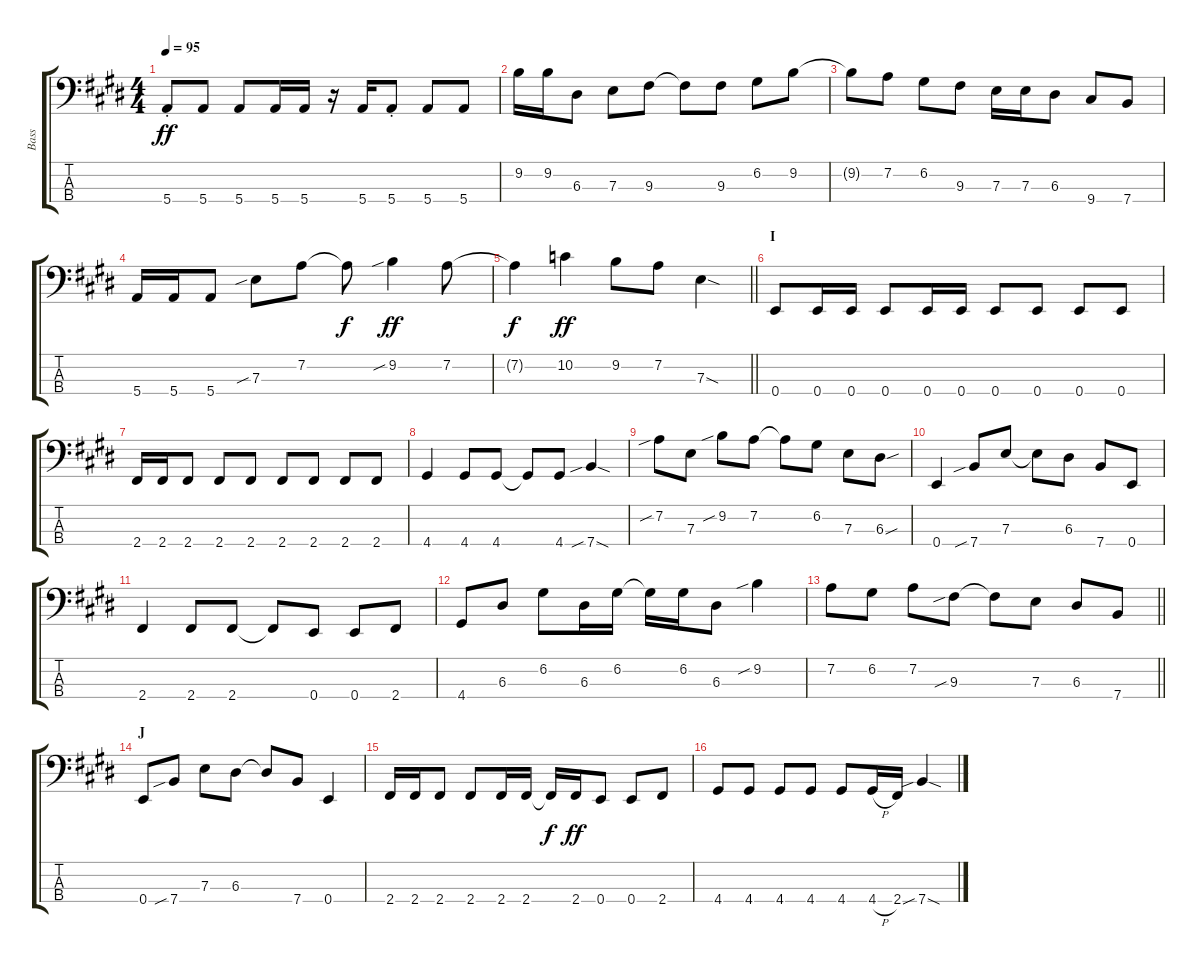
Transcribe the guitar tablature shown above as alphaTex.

\track ("Bass" "Bass") {instrument electricbassfinger}
\staff {score tabs}
\tuning (G2 D2 A1 E1) {hide}
\ts (4 4)
\tempo 95
\clef f4
\ks e
5.4{st}.8{dy ff} 5.4.8 5.4.8 5.4.16 5.4.16 r.16 5.4.16 5.4{st}.8 5.4.8 5.4.8 |
9.2.16 9.2.16 6.3.8 7.3.8 9.3.8 9.3{t}.8 9.3.8 6.2.8 9.2.8 |
9.2{t}.8 7.2.8 6.2.8 9.3.8 7.3.16 7.3.16 6.3.8 9.4.8 7.4.8 |
5.4.16 5.4.16 5.4.8 7.3{sib}.8 7.2.8 7.2{t}.8{dy f} 9.2{sib}.4{dy ff} 7.2.8 |
\barLineRight lightlight
7.2{t}.4{dy f} 10.2.4{dy ff} 9.2.8 7.2.8 7.3{sod}.4 |
\section ("" "I")
0.4.8 0.4.16 0.4.16 0.4.8 0.4.16 0.4.16 0.4.8 0.4.8 0.4.8 0.4.8 |
2.4.16 2.4.16 2.4.8 2.4.8 2.4.8 2.4.8 2.4.8 2.4.8 2.4.8 |
4.4.4 4.4.8 4.4.8 4.4{t}.8 4.4.8 7.4{sib sod}.4 |
7.2{sib}.8 7.3.8 9.2{sib}.8 7.2.8 7.2{t}.8 6.2.8 7.3.8 6.3{sou}.8 |
0.4.4 7.4{sib}.8 7.3.8 7.3{t}.8 6.3.8 7.4.8 0.4.8 |
2.4.4 2.4.8 2.4.8 2.4{t}.8 0.4.8 0.4.8 2.4.8 |
4.4.8 6.3.8 6.2.8 6.3.16 6.2.16 6.2{t}.16 6.2.16 6.3.8 9.2{sib}.4 |
\barLineRight lightlight
7.2.8 6.2.8 7.2.8 9.3{sib}.8 9.3{t}.8 7.3.8 6.3.8 7.4.8 |
\section ("" "J")
0.4.8 7.4{sib}.8 7.3.8 6.3.8 6.3{t}.8 7.4.8 0.4.4 |
2.4.16 2.4.16 2.4.8 2.4.8 2.4.16 2.4.16 2.4{t}.16{dy f} 2.4.16{dy ff} 0.4.8 0.4.8 2.4.8 |
4.4.8 4.4.8 4.4.8 4.4.8 4.4.8 4.4{h}.16 2.4.16 7.4{sib sod}.4
